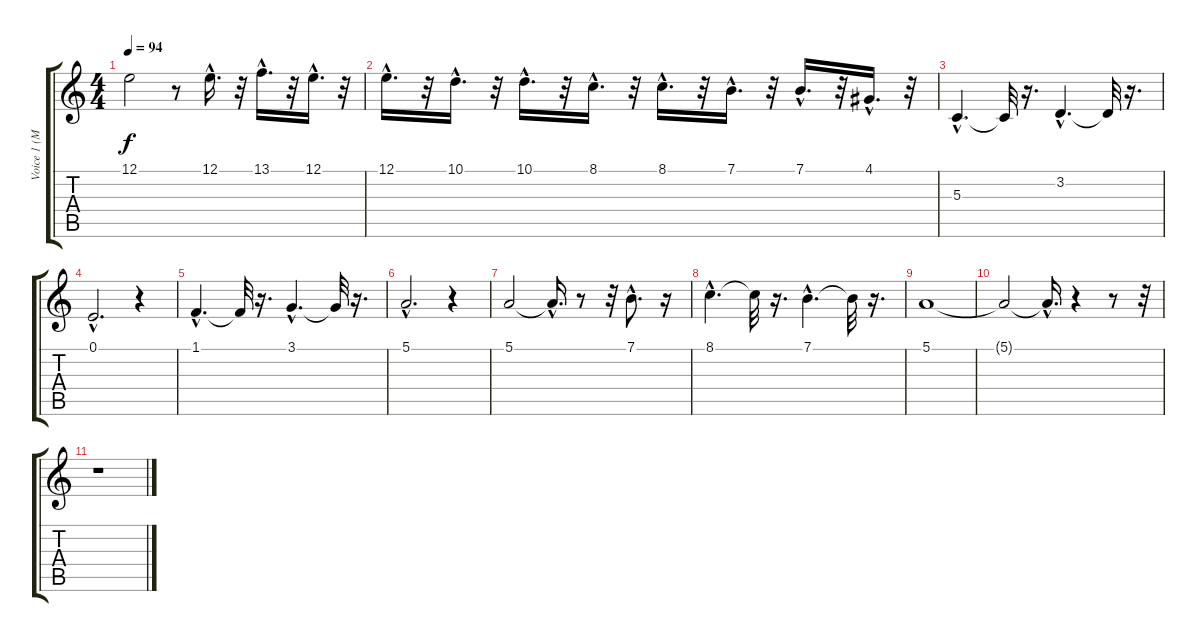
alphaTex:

\track ("Voice 1 (Melody)" "Voice 1 (M") {instrument pad2warm}
\staff {score tabs}
\tuning (E4 B3 G3 D3 A2 E2) {hide}
\ts (4 4)
\tempo 94
\clef g2
\ks c
12.1.2{dy f} r.8 12.1{hac}.16{d} r.32 13.1{hac}.16{d} r.32 12.1{hac}.16{d} r.32 |
12.1{hac}.16{d} r.32 10.1{hac}.16{d} r.32 10.1{hac}.16{d} r.32 8.1{hac}.16{d} r.32 8.1{hac}.16{d} r.32 7.1{hac}.16{d} r.32 7.1{hac}.16{d} r.32 4.1{hac}.16{d} r.32 |
5.3{hac}.4{d} 5.3{t}.32 r.16{d} 3.2{hac}.4{d} 3.2{t}.32 r.16{d} |
0.1{hac}.2{d} r.4 |
1.1{hac}.4{d} 1.1{t}.32 r.16{d} 3.1{hac}.4{d} 3.1{t}.32 r.16{d} |
5.1{hac}.2{d} r.4 |
5.1.2 5.1{hac t}.16{d} r.8 r.32 7.1{hac}.8{d} r.16 |
8.1{hac}.4{d} 8.1{t}.32 r.16{d} 7.1{hac}.4{d} 7.1{t}.32 r.16{d} |
5.1.1 |
5.1{t}.2 5.1{hac t}.16{d} r.4 r.8 r.32 |
r.1
